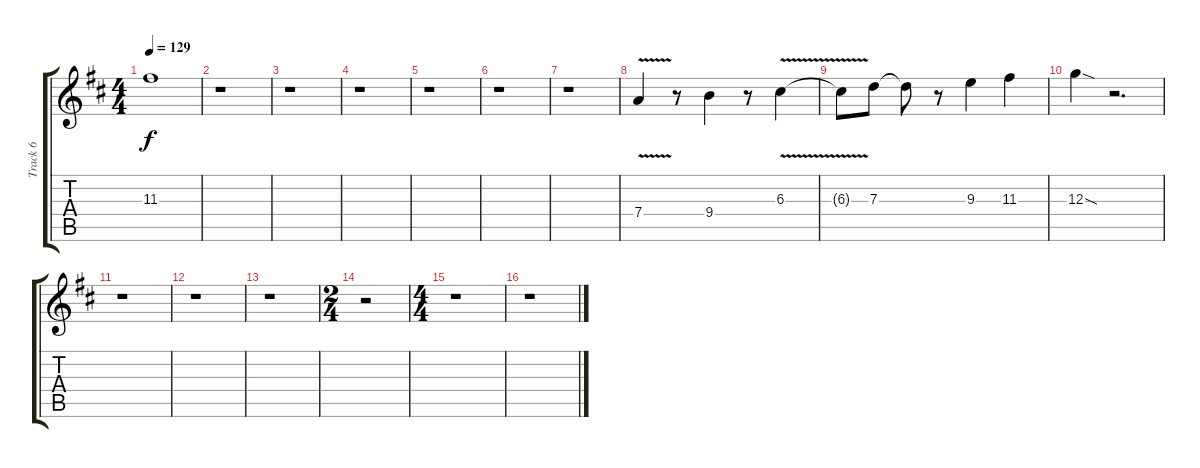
\track ("Track 6" "Track 6") {instrument distortionguitar}
\staff {score tabs}
\tuning (E4 B3 G3 D3 A2 E2) {hide}
\ts (4 4)
\tempo 129
\clef g2
\ks bminor
11.3{t}.1{dy f} |
r.1 |
r.1 |
r.1 |
r.1 |
r.1 |
r.1 |
7.4{v}.4 r.8 9.4.4 r.8 6.3{v}.4 |
6.3{t}.8 7.3.8 7.3{t}.8 r.8 9.3.4 11.3.4 |
12.3{sod}.4 r.2{d} |
r.1 |
r.1 |
r.1 |
\ts (2 4)
r.2 |
\ts (4 4)
r.1 |
r.1
